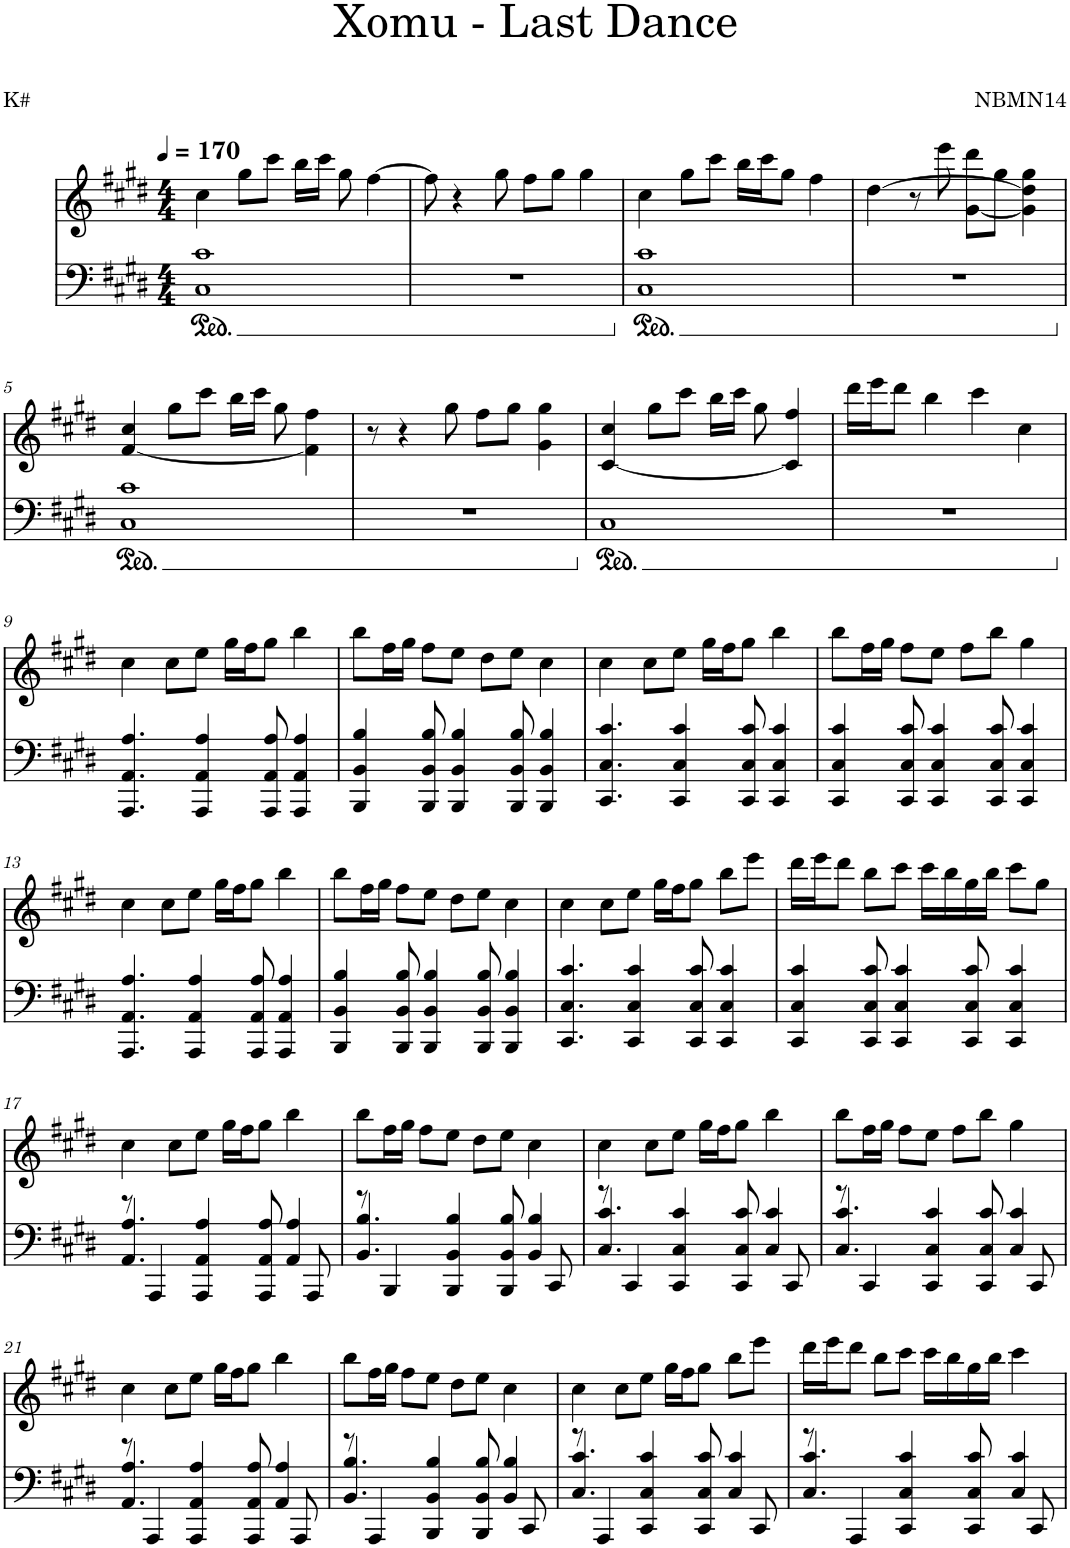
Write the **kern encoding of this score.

**kern	**kern
*part1	*part1
*staff2	*staff1
*I"Piano	*
*I'Pno.	*
*clefF4	*clefG2
*k[f#c#g#d#]	*k[f#c#g#d#]
*M4/4	*M4/4
*MM170	*MM170
=1	=1
1C# 1c#	4cc#\
.	8gg#\L
.	8ccc#\J
.	16bb\LL
.	16ccc#\JJ
.	8gg#\
.	[4ff#\
=2	=2
1r	8ff#\]
.	4r
.	8gg#\
.	8ff#\L
.	8gg#\J
.	4gg#\
=3	=3
1C# 1c#	4cc#\
.	8gg#\L
.	8ccc#\J
.	16bb\LL
.	16ccc#\J
.	8gg#\J
.	4ff#\
=4	=4
1r	[4dd#\
.	8r
.	8eee\
.	[8g#\ 8ddd#\L
.	8gg#\J
.	4g#\] 4dd#\] 4gg#\
!!LO:LB:g=z
=5	=5
1C# 1c#	[4f#/ 4cc#/
.	8gg#\L
.	8ccc#\J
.	16bb\LL
.	16ccc#\JJ
.	8gg#\
.	4f#\] 4ff#\
=6	=6
1r	8r
.	4r
.	8gg#\
.	8ff#\L
.	8gg#\J
.	4g#\ 4gg#\
=7	=7
1C#	[4c#/ 4cc#/
.	8gg#\L
.	8ccc#\J
.	16bb\LL
.	16ccc#\JJ
.	8gg#\
.	4c#/] 4ff#/
=8	=8
1r	16ddd#\LL
.	16eee\J
.	8ddd#\J
.	4bb\
.	4ccc#\
.	4cc#\
!!LO:LB:g=z
=9	=9
4.AAA/ 4.AA/ 4.A/	4cc#\
.	8cc#\L
4AAA/ 4AA/ 4A/	8ee\J
.	16gg#\LL
.	16ff#\J
8AAA/ 8AA/ 8A/	8gg#\J
4AAA/ 4AA/ 4A/	4bb\
=10	=10
4BBB/ 4BB/ 4B/	8bb\L
.	16ff#\L
.	16gg#\JJ
8BBB/ 8BB/ 8B/	8ff#\L
4BBB/ 4BB/ 4B/	8ee\J
.	8dd#\L
8BBB/ 8BB/ 8B/	8ee\J
4BBB/ 4BB/ 4B/	4cc#\
=11	=11
4.CC#/ 4.C#/ 4.c#/	4cc#\
.	8cc#\L
4CC#/ 4C#/ 4c#/	8ee\J
.	16gg#\LL
.	16ff#\J
8CC#/ 8C#/ 8c#/	8gg#\J
4CC#/ 4C#/ 4c#/	4bb\
=12	=12
4CC#/ 4C#/ 4c#/	8bb\L
.	16ff#\L
.	16gg#\JJ
8CC#/ 8C#/ 8c#/	8ff#\L
4CC#/ 4C#/ 4c#/	8ee\J
.	8ff#\L
8CC#/ 8C#/ 8c#/	8bb\J
4CC#/ 4C#/ 4c#/	4gg#\
!!LO:LB:g=z
=13	=13
4.AAA/ 4.AA/ 4.A/	4cc#\
.	8cc#\L
4AAA/ 4AA/ 4A/	8ee\J
.	16gg#\LL
.	16ff#\J
8AAA/ 8AA/ 8A/	8gg#\J
4AAA/ 4AA/ 4A/	4bb\
=14	=14
4BBB/ 4BB/ 4B/	8bb\L
.	16ff#\L
.	16gg#\JJ
8BBB/ 8BB/ 8B/	8ff#\L
4BBB/ 4BB/ 4B/	8ee\J
.	8dd#\L
8BBB/ 8BB/ 8B/	8ee\J
4BBB/ 4BB/ 4B/	4cc#\
=15	=15
4.CC#/ 4.C#/ 4.c#/	4cc#\
.	8cc#\L
4CC#/ 4C#/ 4c#/	8ee\J
.	16gg#\LL
.	16ff#\J
8CC#/ 8C#/ 8c#/	8gg#\J
4CC#/ 4C#/ 4c#/	8bb\L
.	8eee\J
=16	=16
4CC#/ 4C#/ 4c#/	16ddd#\LL
.	16eee\J
.	8ddd#\J
8CC#/ 8C#/ 8c#/	8bb\L
4CC#/ 4C#/ 4c#/	8ccc#\J
.	16ccc#\LL
.	16bb\
8CC#/ 8C#/ 8c#/	16gg#\
.	16bb\JJ
4CC#/ 4C#/ 4c#/	8ccc#\L
.	8gg#\J
!!LO:LB:g=z
=17	=17
*^	*
8r	4.AA/ 4.A/	4cc#\
4AAA/	.	.
.	.	8cc#\L
4AAA/ 4AA/ 4A/	2ryy	8ee\J
.	.	16gg#\LL
.	.	16ff#\J
8AAA/ 8AA/ 8A/	.	8gg#\J
4AA/ 4A/	.	4bb\
.	8AAA/	.
=18	=18	=18
8r	4.BB/ 4.B/	8bb\L
4BBB/	.	16ff#\L
.	.	16gg#\JJ
.	.	8ff#\L
4BBB/ 4BB/ 4B/	2ryy	8ee\J
.	.	8dd#\L
8BBB/ 8BB/ 8B/	.	8ee\J
4BB/ 4B/	.	4cc#\
.	8CC#/	.
=19	=19	=19
8r	4.C#/ 4.c#/	4cc#\
4CC#/	.	.
.	.	8cc#\L
4CC#/ 4C#/ 4c#/	2ryy	8ee\J
.	.	16gg#\LL
.	.	16ff#\J
8CC#/ 8C#/ 8c#/	.	8gg#\J
4C#/ 4c#/	.	4bb\
.	8CC#/	.
=20	=20	=20
8r	4.C#/ 4.c#/	8bb\L
4CC#/	.	16ff#\L
.	.	16gg#\JJ
.	.	8ff#\L
4CC#/ 4C#/ 4c#/	2ryy	8ee\J
.	.	8ff#\L
8CC#/ 8C#/ 8c#/	.	8bb\J
4C#/ 4c#/	.	4gg#\
.	8CC#/	.
!!LO:LB:g=z
=21	=21	=21
8r	4.AA/ 4.A/	4cc#\
4AAA/	.	.
.	.	8cc#\L
4AAA/ 4AA/ 4A/	2ryy	8ee\J
.	.	16gg#\LL
.	.	16ff#\J
8AAA/ 8AA/ 8A/	.	8gg#\J
4AA/ 4A/	.	4bb\
.	8AAA/	.
=22	=22	=22
8r	4.BB/ 4.B/	8bb\L
4AAA/	.	16ff#\L
.	.	16gg#\JJ
.	.	8ff#\L
4BBB/ 4BB/ 4B/	2ryy	8ee\J
.	.	8dd#\L
8BBB/ 8BB/ 8B/	.	8ee\J
4BB/ 4B/	.	4cc#\
.	8CC#/	.
=23	=23	=23
8r	4.C#/ 4.c#/	4cc#\
4AAA/	.	.
.	.	8cc#\L
4CC#/ 4C#/ 4c#/	2ryy	8ee\J
.	.	16gg#\LL
.	.	16ff#\J
8CC#/ 8C#/ 8c#/	.	8gg#\J
4C#/ 4c#/	.	8bb\L
.	8CC#/	8eee\J
=24	=24	=24
8r	4.C#/ 4.c#/	16ddd#\LL
.	.	16eee\J
4AAA/	.	8ddd#\J
.	.	8bb\L
4CC#/ 4C#/ 4c#/	2ryy	8ccc#\J
.	.	16ccc#\LL
.	.	16bb\
8CC#/ 8C#/ 8c#/	.	16gg#\
.	.	16bb\JJ
4C#/ 4c#/	.	4ccc#\
.	8CC#/	.
*v	*v	*
=	=
*-	*-
